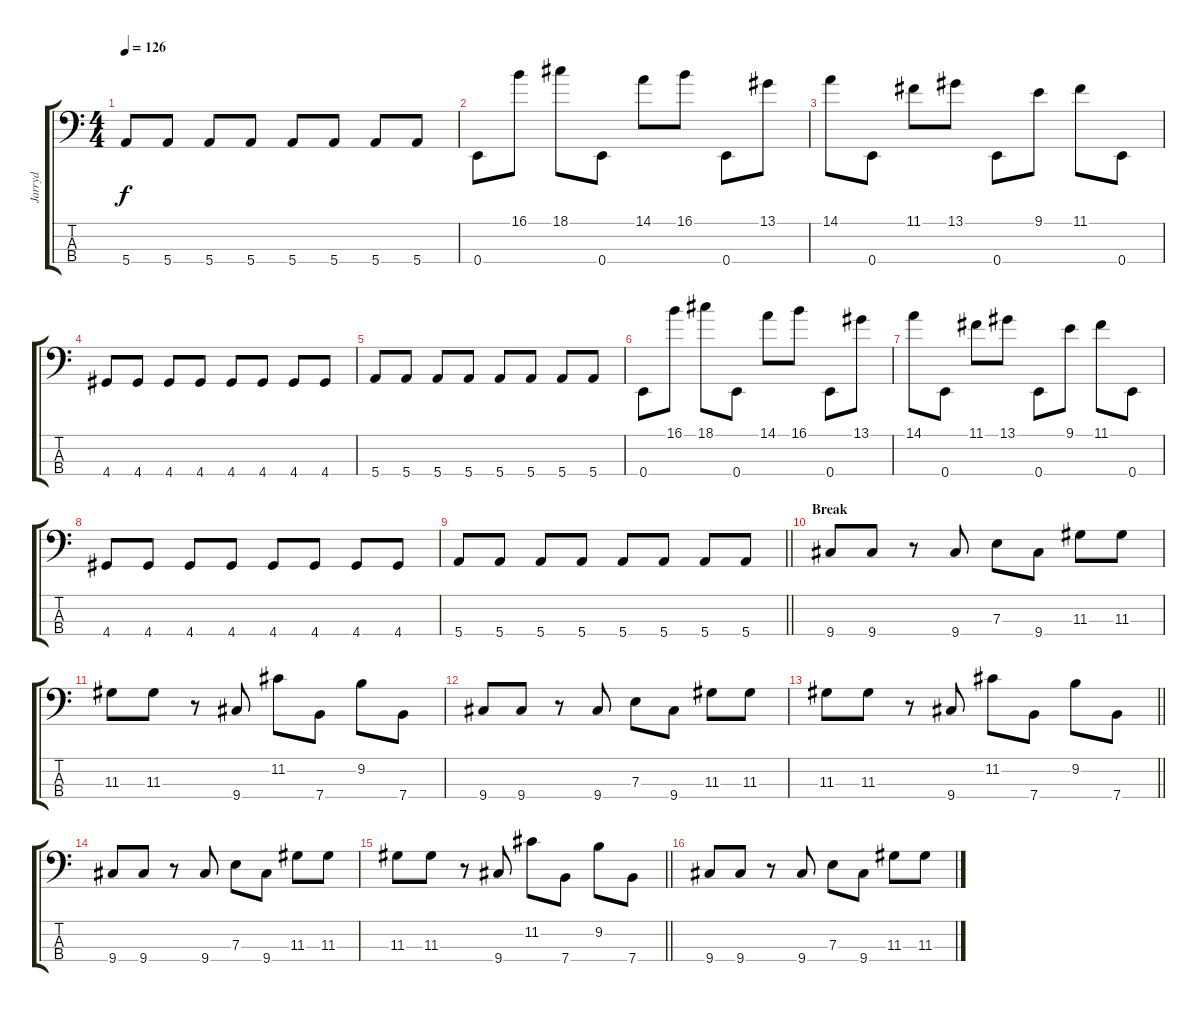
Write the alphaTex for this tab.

\track ("Jarryd" "Jarryd") {instrument electricbassfinger}
\staff {score tabs}
\tuning (G2 D2 A1 E1) {hide}
\ts (4 4)
\tempo 126
\clef f4
\ks c
5.4.8{dy f} 5.4.8 5.4.8 5.4.8 5.4.8 5.4.8 5.4.8 5.4.8 |
0.4.8 16.1.8 18.1.8 0.4.8 14.1.8 16.1.8 0.4.8 13.1.8 |
14.1.8 0.4.8 11.1.8 13.1.8 0.4.8 9.1.8 11.1.8 0.4.8 |
4.4.8 4.4.8 4.4.8 4.4.8 4.4.8 4.4.8 4.4.8 4.4.8 |
5.4.8 5.4.8 5.4.8 5.4.8 5.4.8 5.4.8 5.4.8 5.4.8 |
0.4.8 16.1.8 18.1.8 0.4.8 14.1.8 16.1.8 0.4.8 13.1.8 |
14.1.8 0.4.8 11.1.8 13.1.8 0.4.8 9.1.8 11.1.8 0.4.8 |
4.4.8 4.4.8 4.4.8 4.4.8 4.4.8 4.4.8 4.4.8 4.4.8 |
\barLineRight lightlight
5.4.8 5.4.8 5.4.8 5.4.8 5.4.8 5.4.8 5.4.8 5.4.8 |
\section ("" "Break")
9.4.8 9.4.8 r.8 9.4.8 7.3.8 9.4.8 11.3.8 11.3.8 |
11.3.8 11.3.8 r.8 9.4.8 11.2.8 7.4.8 9.2.8 7.4.8 |
9.4.8 9.4.8 r.8 9.4.8 7.3.8 9.4.8 11.3.8 11.3.8 |
\barLineRight lightlight
11.3.8 11.3.8 r.8 9.4.8 11.2.8 7.4.8 9.2.8 7.4.8 |
9.4.8 9.4.8 r.8 9.4.8 7.3.8 9.4.8 11.3.8 11.3.8 |
\barLineRight lightlight
11.3.8 11.3.8 r.8 9.4.8 11.2.8 7.4.8 9.2.8 7.4.8 |
9.4.8 9.4.8 r.8 9.4.8 7.3.8 9.4.8 11.3.8 11.3.8
